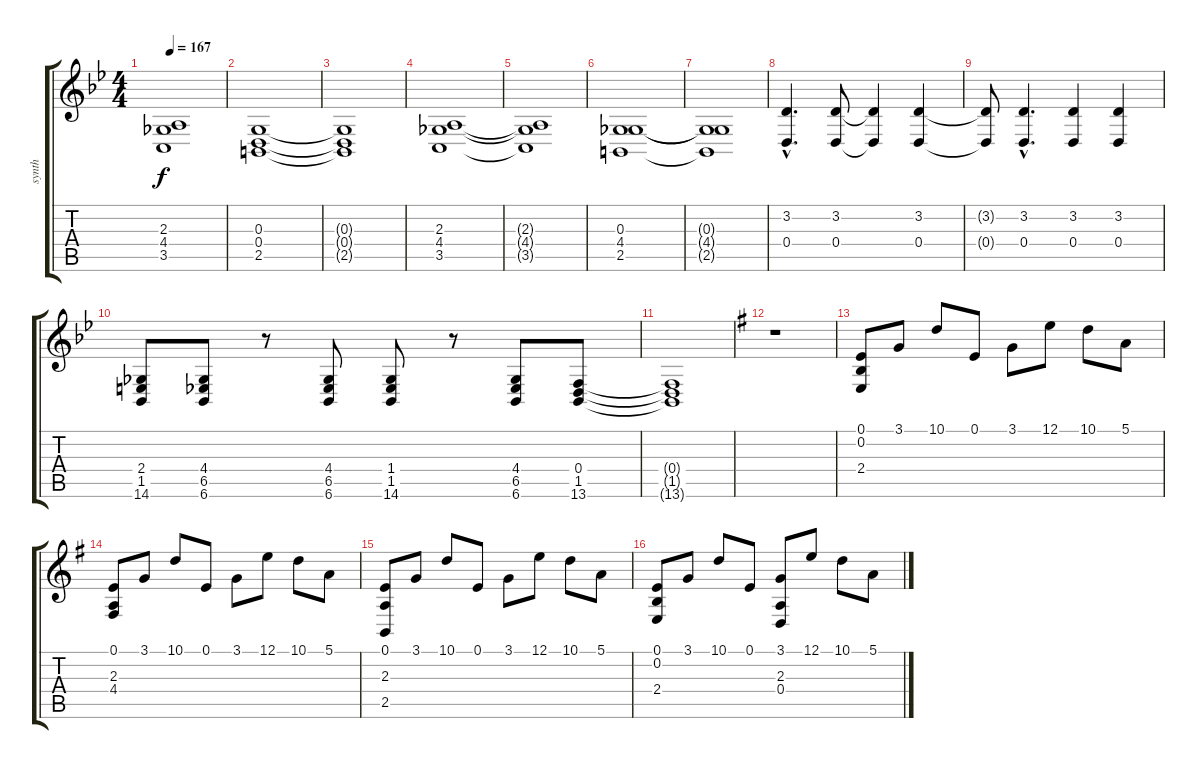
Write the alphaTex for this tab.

\track ("synth" "synth") {instrument orchestralharp}
\staff {score tabs}
\tuning (E4 B3 G3 D3 A2 E2) {hide}
\ts (4 4)
\tempo 167
\clef g2
\ks gminor
(2.3{t} 4.4{t} 3.5{t}).1{dy f} |
(0.3 0.4 2.5).1 |
(0.3{t} 0.4{t} 2.5{t}).1 |
(2.3 4.4 3.5).1 |
(2.3{t} 4.4{t} 3.5{t}).1 |
(0.3 4.4 2.5).1 |
(0.3{t} 4.4{t} 2.5{t}).1 |
(3.2{hac} 0.4{hac}).4{d} (3.2 0.4).8 (3.2{t} 0.4{t}).4 (3.2 0.4).4 |
(3.2{t} 0.4{t}).8 (3.2{hac} 0.4{hac}).4{d} (3.2 0.4).4 (3.2 0.4).4 |
(2.4 1.5 14.6).8 (4.4 6.5 6.6).8 r.8 (4.4 6.5 6.6).8 (1.4 1.5 14.6).8 r.8 (4.4 6.5 6.6).8 (0.4 1.5 13.6).8 |
(0.4{t} 1.5{t} 13.6{t}).1 |
\ks eminor
r.1 |
(0.1 0.2 2.4).8 3.1.8 10.1.8 0.1.8 3.1.8 12.1.8 10.1.8 5.1.8 |
(0.1 2.3 4.4).8 3.1.8 10.1.8 0.1.8 3.1.8 12.1.8 10.1.8 5.1.8 |
(0.1 2.3 2.5).8 3.1.8 10.1.8 0.1.8 3.1.8 12.1.8 10.1.8 5.1.8 |
(0.1 0.2 2.4).8 3.1.8 10.1.8 0.1.8 (3.1 2.3 0.4).8 12.1.8 10.1.8 5.1.8
